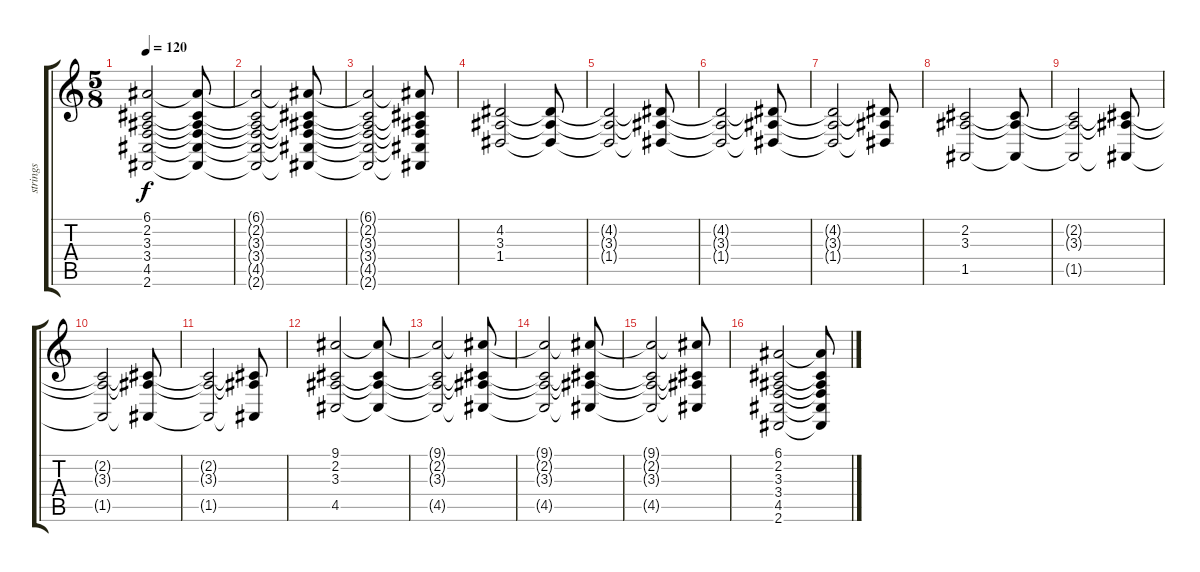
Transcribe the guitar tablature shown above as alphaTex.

\track ("strings" "strings") {instrument stringensemble1}
\staff {score tabs}
\tuning (E4 B3 G3 D3 A2 E2) {hide}
\ts (5 8)
\tempo 120
\clef g2
\ks c
(6.1{t} 2.2{t} 3.3{t} 3.4{t} 4.5{t} 2.6{t}).2{dy f} (6.1{t} 2.2{t} 3.3{t} 3.4{t} 4.5{t} 2.6{t}).8 |
(6.1{t} 2.2{t} 3.3{t} 3.4{t} 4.5{t} 2.6{t}).2 (6.1{t} 2.2{t} 3.3{t} 3.4{t} 4.5{t} 2.6{t}).8 |
(6.1{t} 2.2{t} 3.3{t} 3.4{t} 4.5{t} 2.6{t}).2 (6.1{t} 2.2{t} 3.3{t} 3.4{t} 4.5{t} 2.6{t}).8 |
(4.2 3.3 1.4).2 (4.2{t} 3.3{t} 1.4{t}).8 |
(4.2{t} 3.3{t} 1.4{t}).2 (4.2{t} 3.3{t} 1.4{t}).8 |
(4.2{t} 3.3{t} 1.4{t}).2 (4.2{t} 3.3{t} 1.4{t}).8 |
(4.2{t} 3.3{t} 1.4{t}).2 (4.2{t} 3.3{t} 1.4{t}).8 |
(2.2 3.3 1.5).2 (2.2{t} 3.3{t} 1.5{t}).8 |
(2.2{t} 3.3{t} 1.5{t}).2 (2.2{t} 3.3{t} 1.5{t}).8 |
(2.2{t} 3.3{t} 1.5{t}).2 (2.2{t} 3.3{t} 1.5{t}).8 |
(2.2{t} 3.3{t} 1.5{t}).2 (2.2{t} 3.3{t} 1.5{t}).8 |
(9.1 2.2 3.3 4.5).2 (9.1{t} 2.2{t} 3.3{t} 4.5{t}).8 |
(9.1{t} 2.2{t} 3.3{t} 4.5{t}).2 (9.1{t} 2.2{t} 3.3{t} 4.5{t}).8 |
(9.1{t} 2.2{t} 3.3{t} 4.5{t}).2 (9.1{t} 2.2{t} 3.3{t} 4.5{t}).8 |
(9.1{t} 2.2{t} 3.3{t} 4.5{t}).2 (9.1{t} 2.2{t} 3.3{t} 4.5{t}).8 |
(6.1 2.2 3.3 3.4 4.5 2.6).2 (6.1{t} 2.2{t} 3.3{t} 3.4{t} 4.5{t} 2.6{t}).8
